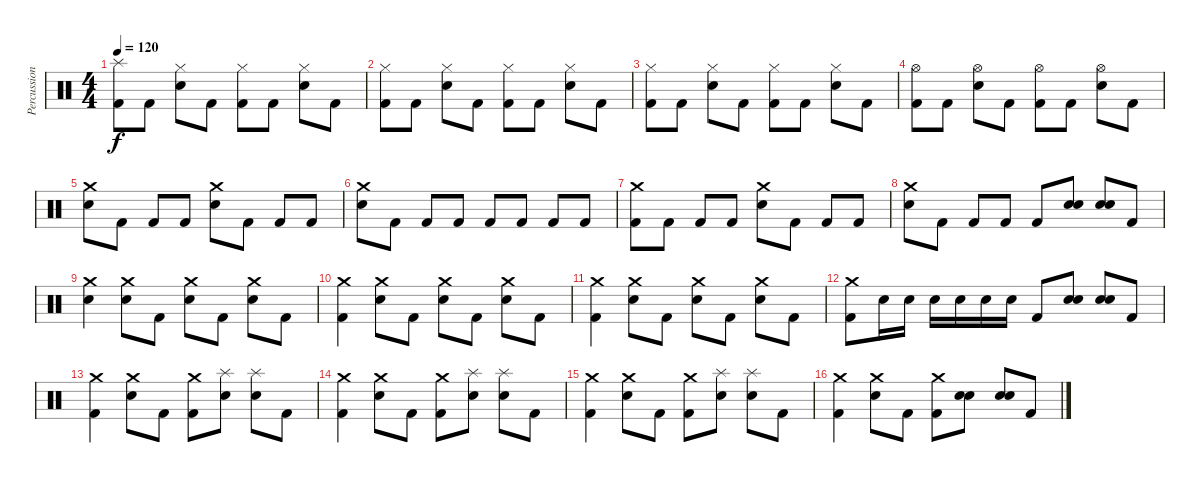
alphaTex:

\track ("Percussions" "Percussion") {instrument percussion}
\staff {score}
\articulation defaults
\ts (4 4)
\tempo 120
\clef neutral
\ks c
("Splash (hit)" "Kick (hit) 2").8{dy f} "Kick (hit) 2".8 ("Hi-Hat (closed)" "Electric Snare (hit)").8 "Kick (hit) 2".8 ("Hi-Hat (closed)" "Kick (hit) 2").8 "Kick (hit) 2".8 ("Hi-Hat (closed)" "Electric Snare (hit)").8 "Kick (hit) 2".8 |
("Hi-Hat (closed)" "Kick (hit) 2").8 "Kick (hit) 2".8 ("Hi-Hat (closed)" "Electric Snare (hit)").8 "Kick (hit) 2".8 ("Hi-Hat (closed)" "Kick (hit) 2").8 "Kick (hit) 2".8 ("Hi-Hat (closed)" "Electric Snare (hit)").8 "Kick (hit) 2".8 |
("Hi-Hat (closed)" "Kick (hit) 2").8 "Kick (hit) 2".8 ("Hi-Hat (closed)" "Electric Snare (hit)").8 "Kick (hit) 2".8 ("Hi-Hat (closed)" "Kick (hit) 2").8 "Kick (hit) 2".8 ("Hi-Hat (closed)" "Electric Snare (hit)").8 "Kick (hit) 2".8 |
("Hi-Hat (open)" "Kick (hit) 2").8 "Kick (hit) 2".8 ("Hi-Hat (open)" "Electric Snare (hit)").8 "Kick (hit) 2".8 ("Hi-Hat (open)" "Kick (hit) 2").8 "Kick (hit) 2".8 ("Hi-Hat (open)" "Electric Snare (hit)").8 "Kick (hit) 2".8 |
("Crash medium (hit)" "Electric Snare (hit)").8 "Kick (hit) 2".8 "Kick (hit) 2".8 "Kick (hit) 2".8 ("Crash medium (hit)" "Electric Snare (hit)").8 "Kick (hit) 2".8 "Kick (hit) 2".8 "Kick (hit) 2".8 |
("Crash medium (hit)" "Electric Snare (hit)").8 "Kick (hit) 2".8 "Kick (hit) 2".8 "Kick (hit) 2".8 "Kick (hit) 2".8 "Kick (hit) 2".8 "Kick (hit) 2".8 "Kick (hit) 2".8 |
("Crash medium (hit)" "Kick (hit) 2").8 "Kick (hit) 2".8 "Kick (hit) 2".8 "Kick (hit) 2".8 ("Crash medium (hit)" "Electric Snare (hit)").8 "Kick (hit) 2".8 "Kick (hit) 2".8 "Kick (hit) 2".8 |
("Crash medium (hit)" "Electric Snare (hit)").8 "Kick (hit) 2".8 "Kick (hit) 2".8 "Kick (hit) 2".8 "Kick (hit) 2".8 ("Electric Snare (hit)" "Electric Snare (hit)").8 ("Electric Snare (hit)" "Electric Snare (hit)").8 "Kick (hit) 2".8 |
("Crash medium (hit)" "Electric Snare (hit)").4 ("Crash medium (hit)" "Electric Snare (hit)").8 "Kick (hit) 2".8 ("Crash medium (hit)" "Electric Snare (hit)").8 "Kick (hit) 2".8 ("Crash medium (hit)" "Electric Snare (hit)").8 "Kick (hit) 2".8 |
("Crash medium (hit)" "Kick (hit) 2").4 ("Crash medium (hit)" "Electric Snare (hit)").8 "Kick (hit) 2".8 ("Crash medium (hit)" "Electric Snare (hit)").8 "Kick (hit) 2".8 ("Crash medium (hit)" "Electric Snare (hit)").8 "Kick (hit) 2".8 |
("Crash medium (hit)" "Kick (hit) 2").4 ("Crash medium (hit)" "Electric Snare (hit)").8 "Kick (hit) 2".8 ("Crash medium (hit)" "Electric Snare (hit)").8 "Kick (hit) 2".8 ("Crash medium (hit)" "Electric Snare (hit)").8 "Kick (hit) 2".8 |
("Crash medium (hit)" "Kick (hit) 2").8 "Electric Snare (hit)".16 "Electric Snare (hit)".16 "Electric Snare (hit)".16 "Electric Snare (hit)".16 "Electric Snare (hit)".16 "Electric Snare (hit)".16 "Kick (hit) 2".8 ("Electric Snare (hit)" "Electric Snare (hit)").8 ("Electric Snare (hit)" "Electric Snare (hit)").8 "Kick (hit) 2".8 |
("Crash medium (hit)" "Kick (hit) 2").4 ("Crash medium (hit)" "Electric Snare (hit)").8 "Kick (hit) 2".8 ("Crash medium (hit)" "Kick (hit) 2").8 ("Splash (hit)" "Electric Snare (hit)").8 ("Splash (hit)" "Electric Snare (hit)").8 "Kick (hit) 2".8 |
("Crash medium (hit)" "Kick (hit) 2").4 ("Crash medium (hit)" "Electric Snare (hit)").8 "Kick (hit) 2".8 ("Crash medium (hit)" "Kick (hit) 2").8 ("Splash (hit)" "Electric Snare (hit)").8 ("Splash (hit)" "Electric Snare (hit)").8 "Kick (hit) 2".8 |
("Crash medium (hit)" "Kick (hit) 2").4 ("Crash medium (hit)" "Electric Snare (hit)").8 "Kick (hit) 2".8 ("Crash medium (hit)" "Kick (hit) 2").8 ("Splash (hit)" "Electric Snare (hit)").8 ("Splash (hit)" "Electric Snare (hit)").8 "Kick (hit) 2".8 |
("Crash medium (hit)" "Kick (hit) 2").4 ("Crash medium (hit)" "Electric Snare (hit)").8 "Kick (hit) 2".8 ("Crash medium (hit)" "Kick (hit) 2").8 ("Electric Snare (hit)" "Electric Snare (hit)").8 ("Electric Snare (hit)" "Electric Snare (hit)").8 "Kick (hit) 2".8
